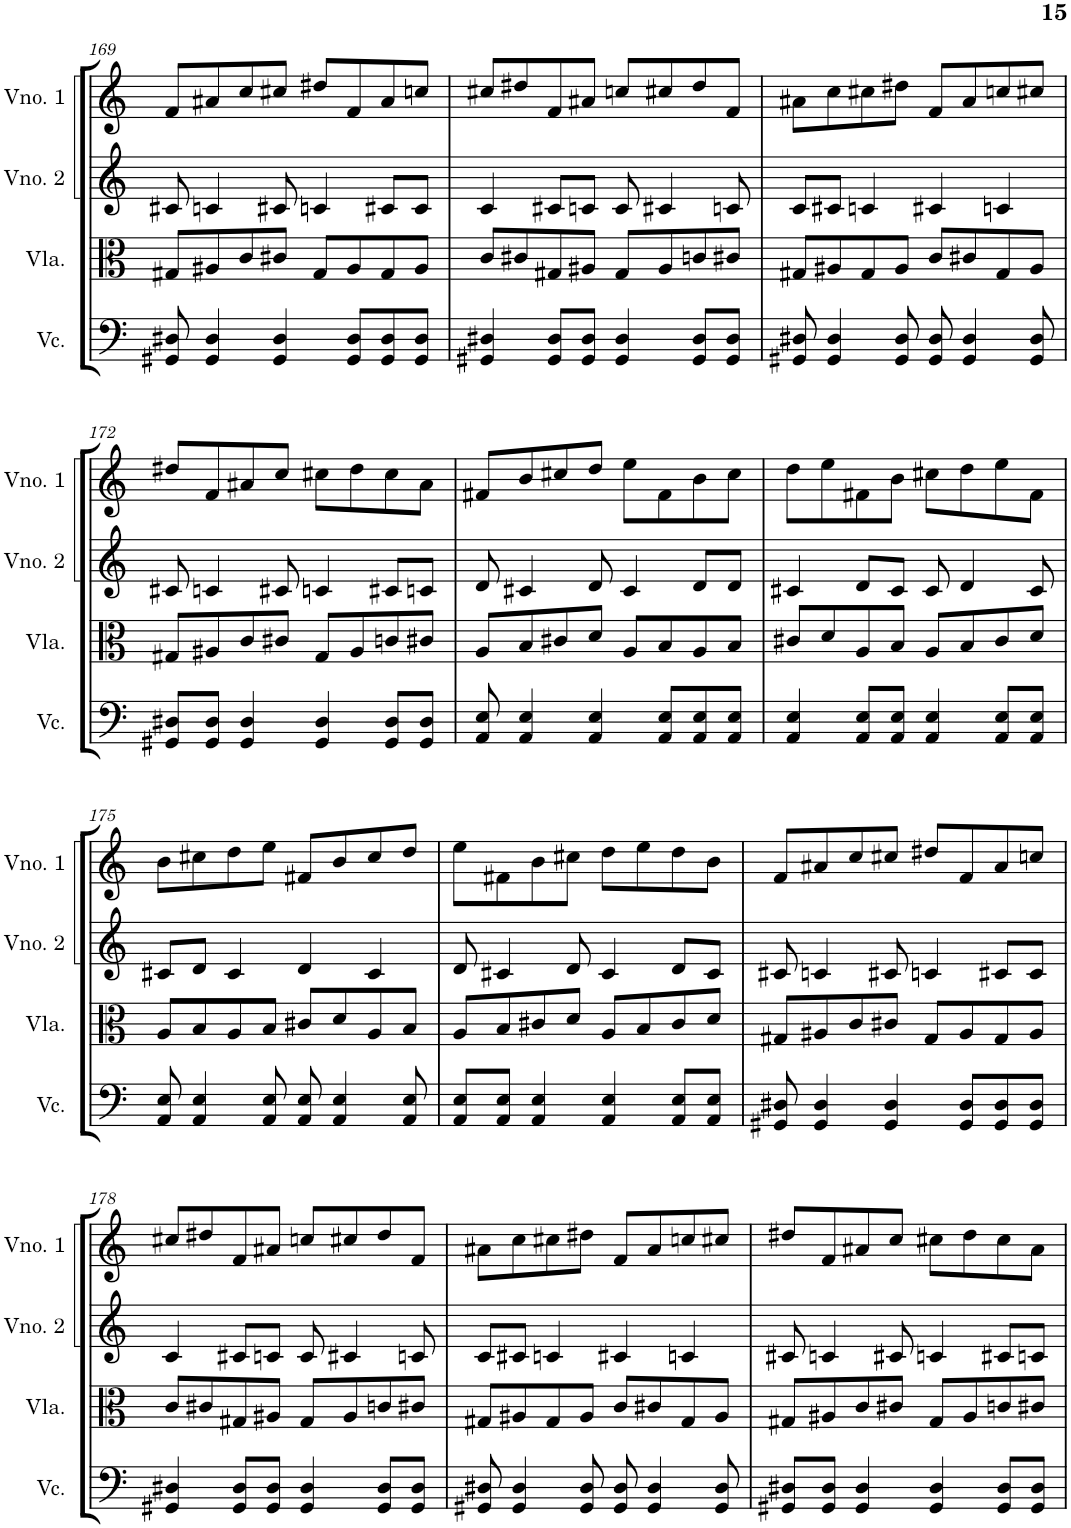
**kern	**kern	**kern	**kern
*part4	*part3	*part2	*part1
*staff4	*staff3	*staff2	*staff1
*I"Violoncelo	*I"Viola	*I"Violino 2	*I"Violino 1
*I'Vc.	*I'Vla.	*I'Vno. 2	*I'Vno. 1
!!LO:PB:g=z
*clefF4	*clefC3	*clefG2	*clefG2
*k[]	*k[]	*k[]	*k[]
*M4/4	*M4/4	*M4/4	*M4/4
=169	=169	=169	=169
8GG#X/ 8D#X/	8G#X/L	8c#X/	8f/L
4GG#/ 4D#/	8A#X/	4cn/	8a#X/
.	8c/	.	8cc/
4GG#/ 4D#/	8c#X/J	8c#X/	8cc#X/J
.	8G#/L	4cn/	8dd#X/L
8GG#/ 8D#/L	8A#/	.	8f/
8GG#/ 8D#/	8G#/	8c#X/L	8a#/
8GG#/ 8D#/J	8A#/J	8c#/J	8ccn/J
=170	=170	=170	=170
4GG#X/ 4D#X/	8c/L	4c/	8cc#X/L
.	8c#X/	.	8dd#X/
8GG#/ 8D#/L	8G#X/	8c#X/L	8f/
8GG#/ 8D#/J	8A#X/J	8cn/J	8a#X/J
4GG#/ 4D#/	8G#/L	8c/	8ccn/L
.	8A#/	4c#X/	8cc#X/
8GG#/ 8D#/L	8cn/	.	8dd#/
8GG#/ 8D#/J	8c#X/J	8cn/	8f/J
=171	=171	=171	=171
8GG#X/ 8D#X/	8G#X/L	8c/L	8a#X\L
4GG#/ 4D#/	8A#X/	8c#X/J	8cc\
.	8G#/	4cn/	8cc#X\
8GG#/ 8D#/	8A#/J	.	8dd#X\J
8GG#/ 8D#/	8c/L	4c#X/	8f/L
4GG#/ 4D#/	8c#X/	.	8a#/
.	8G#/	4cn/	8ccn/
8GG#/ 8D#/	8A#/J	.	8cc#X/J
!!LO:LB:g=z
=172	=172	=172	=172
8GG#X/ 8D#X/L	8G#X/L	8c#X/	8dd#X/L
8GG#/ 8D#/J	8A#X/	4cn/	8f/
4GG#/ 4D#/	8c/	.	8a#X/
.	8c#X/J	8c#X/	8cc/J
4GG#/ 4D#/	8G#/L	4cn/	8cc#X\L
.	8A#/	.	8dd#\
8GG#/ 8D#/L	8cn/	8c#X/L	8cc#\
8GG#/ 8D#/J	8c#X/J	8cn/J	8a#\J
=173	=173	=173	=173
8AA/ 8E/	8A/L	8d/	8f#X/L
4AA/ 4E/	8B/	4c#X/	8b/
.	8c#X/	.	8cc#X/
4AA/ 4E/	8d/J	8d/	8dd/J
.	8A/L	4c#/	8ee\L
8AA/ 8E/L	8B/	.	8f#\
8AA/ 8E/	8A/	8d/L	8b\
8AA/ 8E/J	8B/J	8d/J	8cc#\J
=174	=174	=174	=174
4AA/ 4E/	8c#X/L	4c#X/	8dd\L
.	8d/	.	8ee\
8AA/ 8E/L	8A/	8d/L	8f#X\
8AA/ 8E/J	8B/J	8c#/J	8b\J
4AA/ 4E/	8A/L	8c#/	8cc#X\L
.	8B/	4d/	8dd\
8AA/ 8E/L	8c#/	.	8ee\
8AA/ 8E/J	8d/J	8c#/	8f#\J
!!LO:LB:g=z
=175	=175	=175	=175
8AA/ 8E/	8A/L	8c#X/L	8b\L
4AA/ 4E/	8B/	8d/J	8cc#X\
.	8A/	4c#/	8dd\
8AA/ 8E/	8B/J	.	8ee\J
8AA/ 8E/	8c#X/L	4d/	8f#X/L
4AA/ 4E/	8d/	.	8b/
.	8A/	4c#/	8cc#/
8AA/ 8E/	8B/J	.	8dd/J
=176	=176	=176	=176
8AA/ 8E/L	8A/L	8d/	8ee\L
8AA/ 8E/J	8B/	4c#X/	8f#X\
4AA/ 4E/	8c#X/	.	8b\
.	8d/J	8d/	8cc#X\J
4AA/ 4E/	8A/L	4c#/	8dd\L
.	8B/	.	8ee\
8AA/ 8E/L	8c#/	8d/L	8dd\
8AA/ 8E/J	8d/J	8c#/J	8b\J
=177	=177	=177	=177
8GG#X/ 8D#X/	8G#X/L	8c#X/	8f/L
4GG#/ 4D#/	8A#X/	4cn/	8a#X/
.	8c/	.	8cc/
4GG#/ 4D#/	8c#X/J	8c#X/	8cc#X/J
.	8G#/L	4cn/	8dd#X/L
8GG#/ 8D#/L	8A#/	.	8f/
8GG#/ 8D#/	8G#/	8c#X/L	8a#/
8GG#/ 8D#/J	8A#/J	8c#/J	8ccn/J
!!LO:LB:g=z
=178	=178	=178	=178
4GG#X/ 4D#X/	8c/L	4c/	8cc#X/L
.	8c#X/	.	8dd#X/
8GG#/ 8D#/L	8G#X/	8c#X/L	8f/
8GG#/ 8D#/J	8A#X/J	8cn/J	8a#X/J
4GG#/ 4D#/	8G#/L	8c/	8ccn/L
.	8A#/	4c#X/	8cc#X/
8GG#/ 8D#/L	8cn/	.	8dd#/
8GG#/ 8D#/J	8c#X/J	8cn/	8f/J
=179	=179	=179	=179
8GG#X/ 8D#X/	8G#X/L	8c/L	8a#X\L
4GG#/ 4D#/	8A#X/	8c#X/J	8cc\
.	8G#/	4cn/	8cc#X\
8GG#/ 8D#/	8A#/J	.	8dd#X\J
8GG#/ 8D#/	8c/L	4c#X/	8f/L
4GG#/ 4D#/	8c#X/	.	8a#/
.	8G#/	4cn/	8ccn/
8GG#/ 8D#/	8A#/J	.	8cc#X/J
=180	=180	=180	=180
8GG#X/ 8D#X/L	8G#X/L	8c#X/	8dd#X/L
8GG#/ 8D#/J	8A#X/	4cn/	8f/
4GG#/ 4D#/	8c/	.	8a#X/
.	8c#X/J	8c#X/	8cc/J
4GG#/ 4D#/	8G#/L	4cn/	8cc#X\L
.	8A#/	.	8dd#\
8GG#/ 8D#/L	8cn/	8c#X/L	8cc#\
8GG#/ 8D#/J	8c#X/J	8cn/J	8a#\J
=	=	=	=
*-	*-	*-	*-
